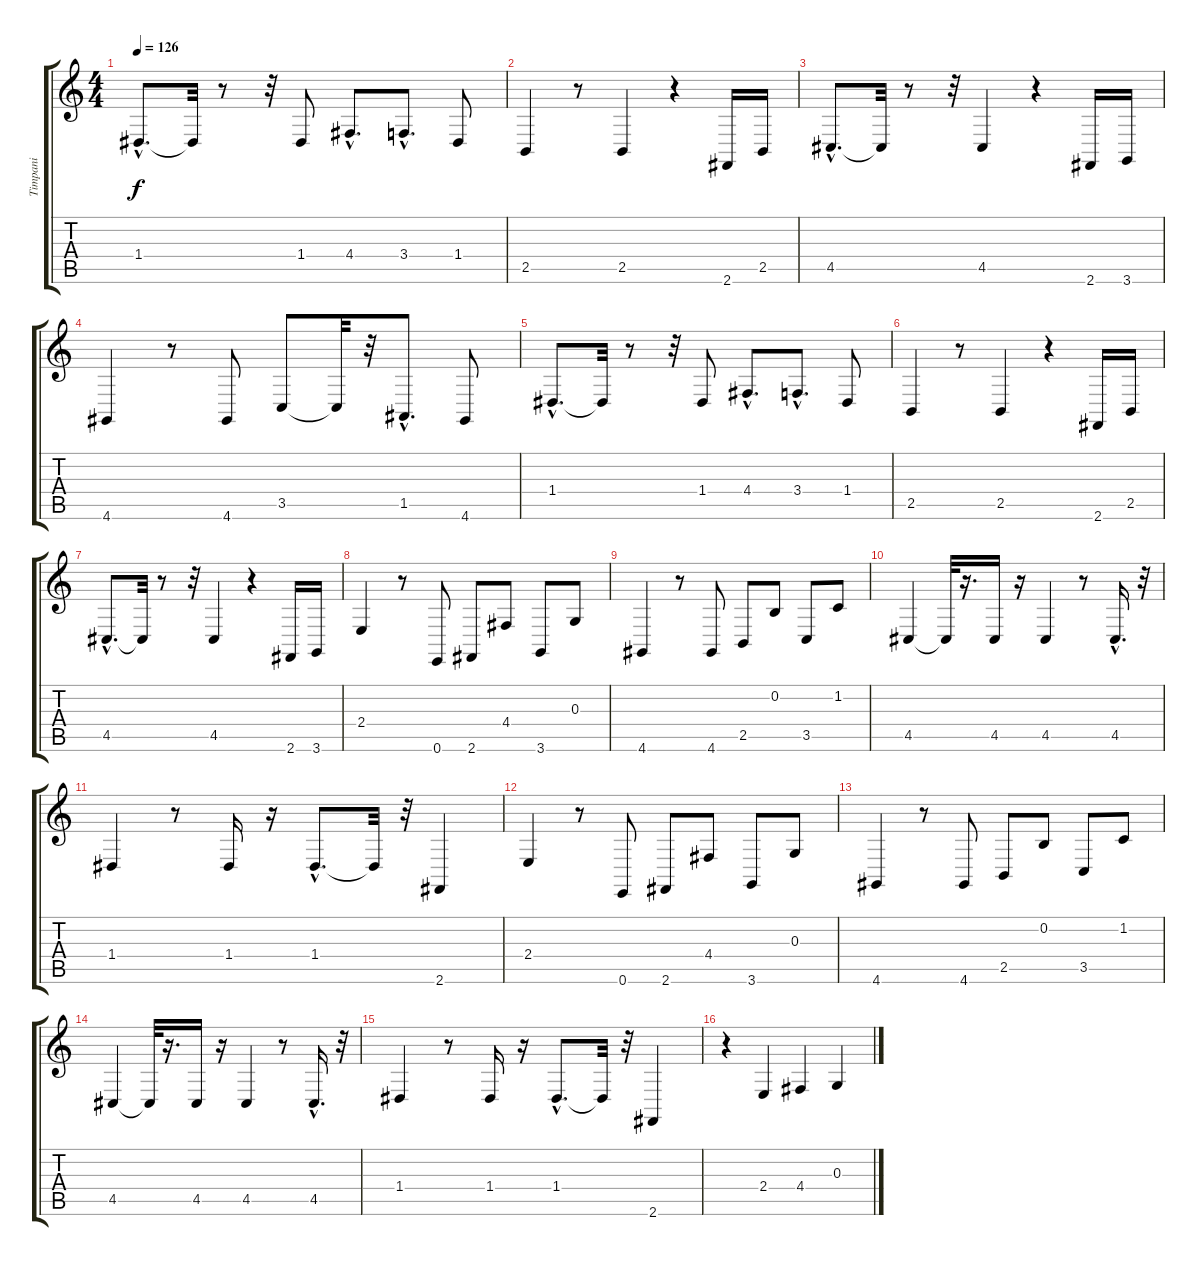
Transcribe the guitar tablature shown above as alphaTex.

\track ("Timpani" "Timpani") {instrument timpani}
\staff {score tabs}
\tuning (E4 B3 G3 D3 A2 E2) {hide}
\ts (4 4)
\tempo 126
\clef g2
\ks c
1.4{hac}.8{d dy f} 1.4{t}.32 r.8 r.32 1.4.8 4.4{hac}.8{d} 3.4{hac}.8{d} 1.4.8 |
2.5.4 r.8 2.5.4 r.4 2.6.16 2.5.16 |
4.5{hac}.8{d} 4.5{t}.32 r.8 r.32 4.5.4 r.4 2.6.16 3.6.16 |
4.6.4 r.8 4.6.8 3.5.8 3.5{t}.32 r.32 1.5{hac}.8{d} 4.6.8 |
1.4{hac}.8{d} 1.4{t}.32 r.8 r.32 1.4.8 4.4{hac}.8{d} 3.4{hac}.8{d} 1.4.8 |
2.5.4 r.8 2.5.4 r.4 2.6.16 2.5.16 |
4.5{hac}.8{d} 4.5{t}.32 r.8 r.32 4.5.4 r.4 2.6.16 3.6.16 |
2.4.4 r.8 0.6.8 2.6.8 4.4.8 3.6.8 0.3.8 |
4.6.4 r.8 4.6.8 2.5.8 0.2.8 3.5.8 1.2.8 |
4.5.4 4.5{t}.32 r.16{d} 4.5.16 r.16 4.5.4 r.8 4.5{hac}.16{d} r.32 |
1.4.4 r.8 1.4.16 r.16 1.4{hac}.8{d} 1.4{t}.32 r.32 2.6.4 |
2.4.4 r.8 0.6.8 2.6.8 4.4.8 3.6.8 0.3.8 |
4.6.4 r.8 4.6.8 2.5.8 0.2.8 3.5.8 1.2.8 |
4.5.4 4.5{t}.32 r.16{d} 4.5.16 r.16 4.5.4 r.8 4.5{hac}.16{d} r.32 |
1.4.4 r.8 1.4.16 r.16 1.4{hac}.8{d} 1.4{t}.32 r.32 2.6.4 |
r.4 2.4.4 4.4.4 0.3.4
